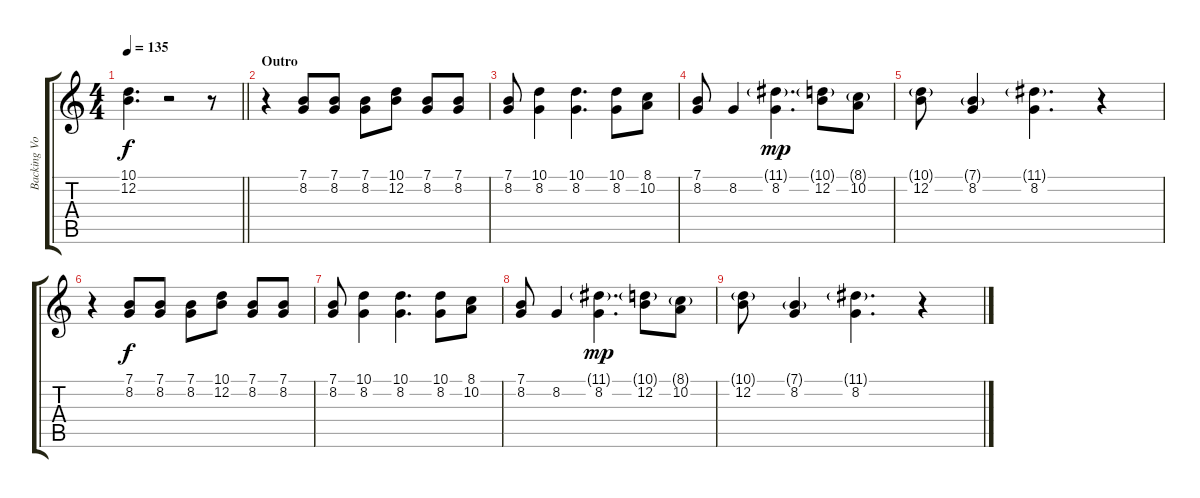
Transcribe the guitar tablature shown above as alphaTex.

\track ("Backing Vocals" "Backing Vo") {instrument panflute}
\staff {score tabs}
\tuning (E4 B3 G3 D3 A2 E2) {hide}
\ts (4 4)
\tempo 135
\clef g2
\barLineRight lightlight
\ks c
(10.1{t} 12.2{t}).4{d dy f} r.2 r.8 |
\section ("" "Outro")
r.4 (7.1 8.2).8 (7.1 8.2).8 (7.1 8.2).8 (10.1 12.2).8 (7.1 8.2).8 (7.1 8.2).8 |
(7.1 8.2).8 (10.1 8.2).4 (10.1 8.2).4{d} (10.1 8.2).8 (8.1 10.2).8 |
(7.1 8.2).8 8.2.4 (11.1{g} 8.2).4{d dy mp} (10.1{g} 12.2).8 (8.1{g} 10.2).8 |
(10.1{g} 12.2).8 (7.1{g} 8.2).4 (11.1{g} 8.2).4{d} r.4 |
r.4 (7.1 8.2).8{dy f} (7.1 8.2).8 (7.1 8.2).8 (10.1 12.2).8 (7.1 8.2).8 (7.1 8.2).8 |
(7.1 8.2).8 (10.1 8.2).4 (10.1 8.2).4{d} (10.1 8.2).8 (8.1 10.2).8 |
(7.1 8.2).8 8.2.4 (11.1{g} 8.2).4{d dy mp} (10.1{g} 12.2).8 (8.1{g} 10.2).8 |
(10.1{g} 12.2).8 (7.1{g} 8.2).4 (11.1{g} 8.2).4{d} r.4
